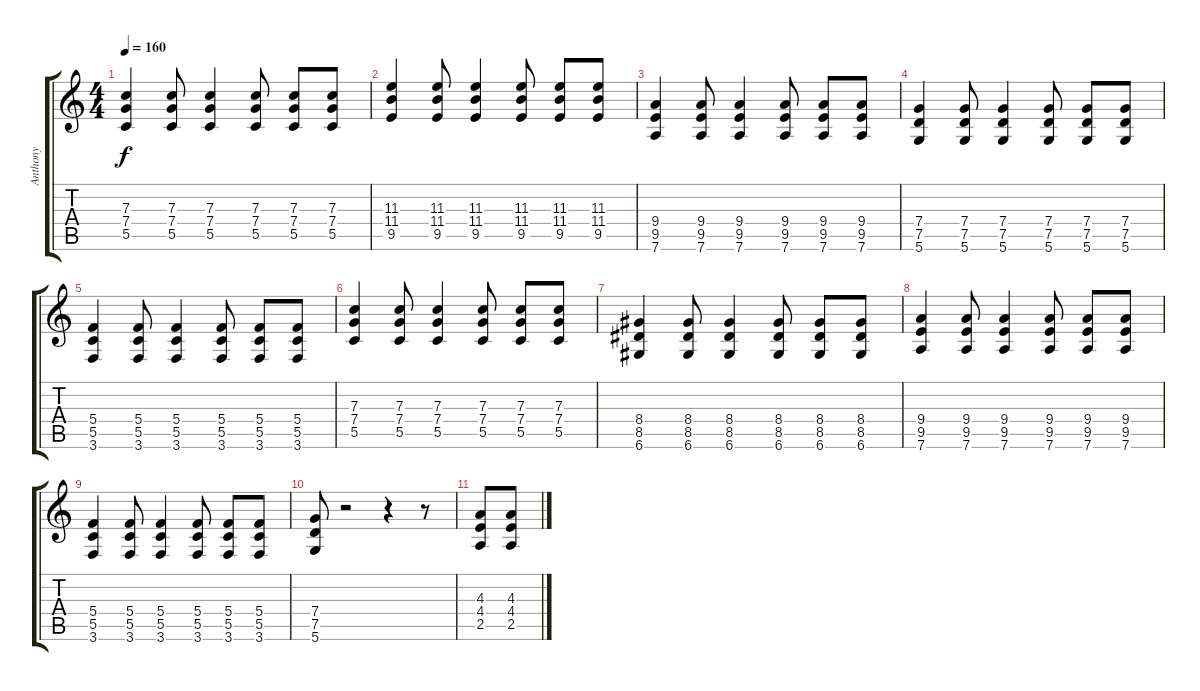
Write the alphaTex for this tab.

\track ("Anthony" "Anthony") {instrument electricguitarmuted}
\staff {score tabs}
\tuning (D4 A3 F3 C3 G2 D2) {hide}
\ts (4 4)
\tempo 160
\clef g2
\ks c
(7.3 7.4 5.5).4{dy f} (7.3 7.4 5.5).8 (7.3 7.4 5.5).4 (7.3 7.4 5.5).8 (7.3 7.4 5.5).8 (7.3 7.4 5.5).8 |
(11.3 11.4 9.5).4 (11.3 11.4 9.5).8 (11.3 11.4 9.5).4 (11.3 11.4 9.5).8 (11.3 11.4 9.5).8 (11.3 11.4 9.5).8 |
(9.4 9.5 7.6).4 (9.4 9.5 7.6).8 (9.4 9.5 7.6).4 (9.4 9.5 7.6).8 (9.4 9.5 7.6).8 (9.4 9.5 7.6).8 |
(7.4 7.5 5.6).4 (7.4 7.5 5.6).8 (7.4 7.5 5.6).4 (7.4 7.5 5.6).8 (7.4 7.5 5.6).8 (7.4 7.5 5.6).8 |
(5.4 5.5 3.6).4 (5.4 5.5 3.6).8 (5.4 5.5 3.6).4 (5.4 5.5 3.6).8 (5.4 5.5 3.6).8 (5.4 5.5 3.6).8 |
(7.3 7.4 5.5).4 (7.3 7.4 5.5).8 (7.3 7.4 5.5).4 (7.3 7.4 5.5).8 (7.3 7.4 5.5).8 (7.3 7.4 5.5).8 |
(8.4 8.5 6.6).4 (8.4 8.5 6.6).8 (8.4 8.5 6.6).4 (8.4 8.5 6.6).8 (8.4 8.5 6.6).8 (8.4 8.5 6.6).8 |
(9.4 9.5 7.6).4 (9.4 9.5 7.6).8 (9.4 9.5 7.6).4 (9.4 9.5 7.6).8 (9.4 9.5 7.6).8 (9.4 9.5 7.6).8 |
(5.4 5.5 3.6).4 (5.4 5.5 3.6).8 (5.4 5.5 3.6).4 (5.4 5.5 3.6).8 (5.4 5.5 3.6).8 (5.4 5.5 3.6).8 |
(7.4 7.5 5.6).8 r.2 r.4 r.8 |
(4.3 4.4 2.5).8 (4.3 4.4 2.5).8
